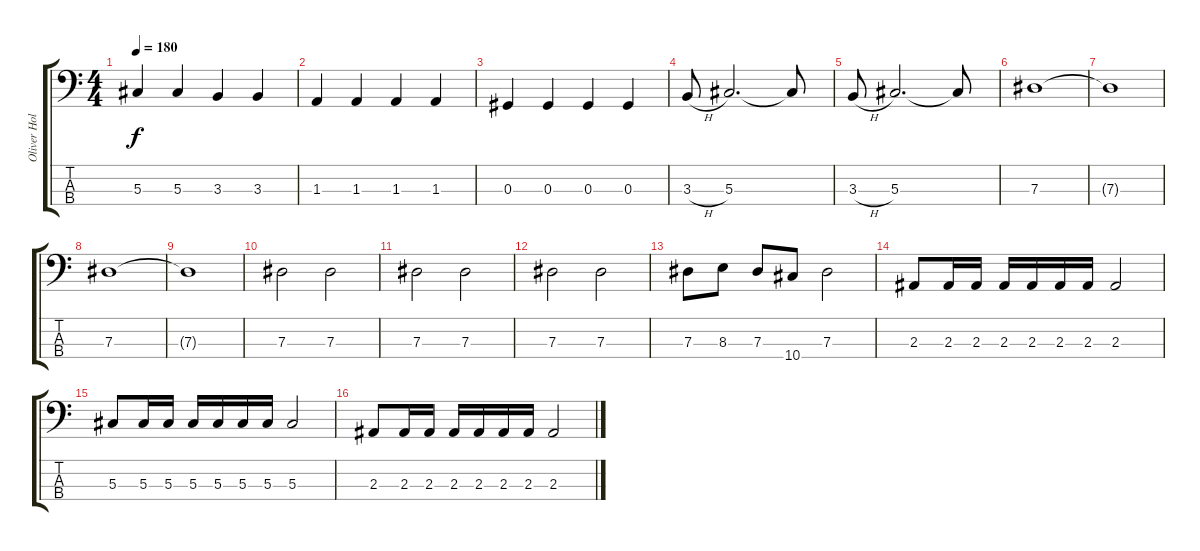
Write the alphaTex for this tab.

\track ("Oliver Holzwarth" "Oliver Hol") {instrument electricbasspick}
\staff {score tabs}
\tuning (Gb2 Db2 Ab1 Eb1) {hide}
\ts (4 4)
\tempo 180
\clef f4
\ks c
5.3.4{dy f} 5.3.4 3.3.4 3.3.4 |
1.3.4 1.3.4 1.3.4 1.3.4 |
0.3.4 0.3.4 0.3.4 0.3.4 |
3.3{h}.8 5.3.2{d} 5.3{t}.8 |
3.3{h}.8 5.3.2{d} 5.3{t}.8 |
7.3.1 |
7.3{t}.1 |
7.3.1 |
7.3{t}.1 |
7.3.2 7.3.2 |
7.3.2 7.3.2 |
7.3.2 7.3.2 |
7.3.8 8.3.8 7.3.8 10.4.8 7.3.2 |
2.3.8 2.3.16 2.3.16 2.3.16 2.3.16 2.3.16 2.3.16 2.3.2 |
5.3.8 5.3.16 5.3.16 5.3.16 5.3.16 5.3.16 5.3.16 5.3.2 |
2.3.8 2.3.16 2.3.16 2.3.16 2.3.16 2.3.16 2.3.16 2.3.2
